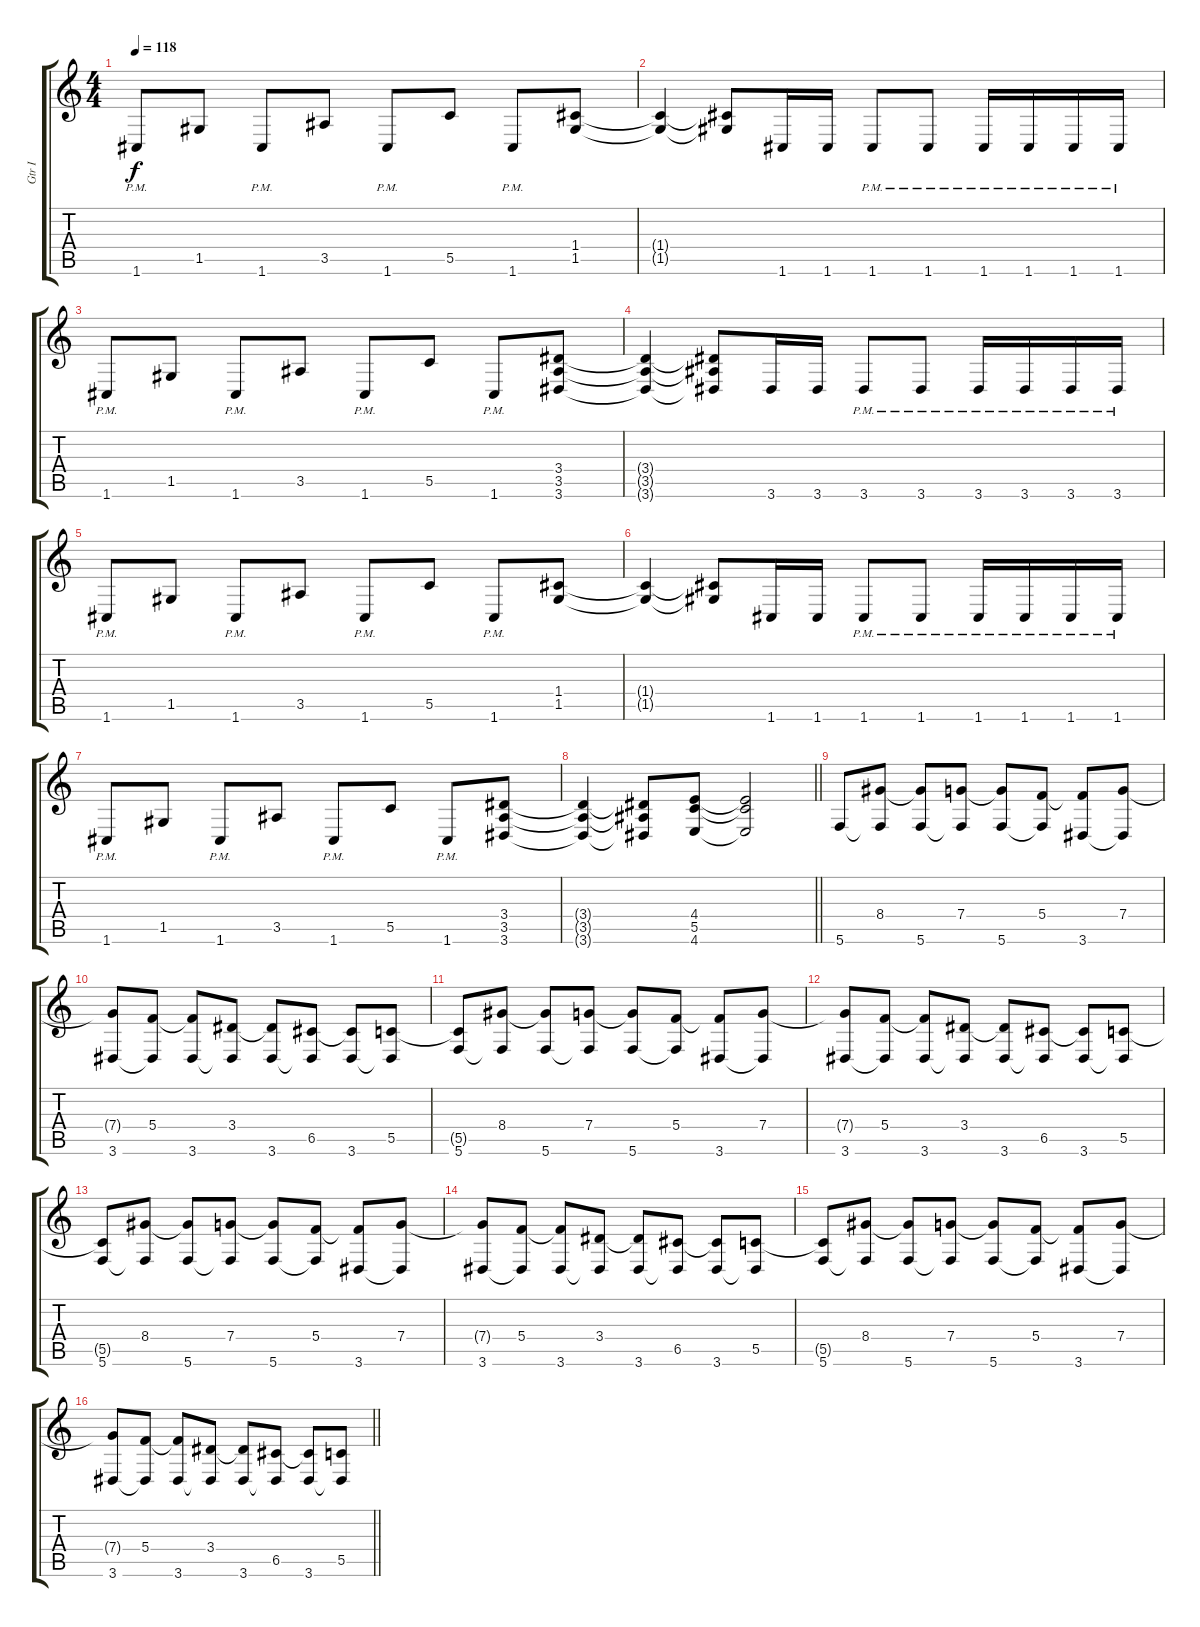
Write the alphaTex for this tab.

\track ("Gtr I" "Gtr I") {instrument distortionguitar}
\staff {score tabs}
\tuning (D4 A3 F3 C3 G2 C2) {hide}
\ts (4 4)
\tempo 118
\clef g2
\ks c
1.6{pm}.8{dy f} 1.5.8 1.6{pm}.8 3.5.8 1.6{pm}.8 5.5.8 1.6{pm}.8 (1.4 1.5).8 |
(1.4{t} 1.5{t}).4 (1.4{t} 1.5{t}).8 1.6.16 1.6.16 1.6{pm}.8 1.6{pm}.8 1.6{pm}.16 1.6{pm}.16 1.6{pm}.16 1.6{pm}.16 |
1.6{pm}.8 1.5.8 1.6{pm}.8 3.5.8 1.6{pm}.8 5.5.8 1.6{pm}.8 (3.4 3.5 3.6).8 |
(3.4{t} 3.5{t} 3.6{t}).4 (3.4{t} 3.5{t} 3.6{t}).8 3.6.16 3.6.16 3.6{pm}.8 3.6{pm}.8 3.6{pm}.16 3.6{pm}.16 3.6{pm}.16 3.6{pm}.16 |
1.6{pm}.8 1.5.8 1.6{pm}.8 3.5.8 1.6{pm}.8 5.5.8 1.6{pm}.8 (1.4 1.5).8 |
(1.4{t} 1.5{t}).4 (1.4{t} 1.5{t}).8 1.6.16 1.6.16 1.6{pm}.8 1.6{pm}.8 1.6{pm}.16 1.6{pm}.16 1.6{pm}.16 1.6{pm}.16 |
1.6{pm}.8 1.5.8 1.6{pm}.8 3.5.8 1.6{pm}.8 5.5.8 1.6{pm}.8 (3.4 3.5 3.6).8 |
\barLineRight lightlight
(3.4{t} 3.5{t} 3.6{t}).4 (3.4{t} 3.5{t} 3.6{t}).8 (4.4 5.5 4.6).8 (4.4{t} 5.5{t} 4.6{t}).2 |
5.6.8 (8.4 5.6{t}).8 (8.4{t} 5.6).8 (7.4 5.6{t}).8 (7.4{t} 5.6).8 (5.4 5.6{t}).8 (5.4{t} 3.6).8 (7.4 3.6{t}).8 |
(7.4{t} 3.6).8 (5.4 3.6{t}).8 (5.4{t} 3.6).8 (3.4 3.6{t}).8 (3.4{t} 3.6).8 (6.5 3.6{t}).8 (6.5{t} 3.6).8 (5.5 3.6{t}).8 |
(5.5{t} 5.6).8 (8.4 5.6{t}).8 (8.4{t} 5.6).8 (7.4 5.6{t}).8 (7.4{t} 5.6).8 (5.4 5.6{t}).8 (5.4{t} 3.6).8 (7.4 3.6{t}).8 |
(7.4{t} 3.6).8 (5.4 3.6{t}).8 (5.4{t} 3.6).8 (3.4 3.6{t}).8 (3.4{t} 3.6).8 (6.5 3.6{t}).8 (6.5{t} 3.6).8 (5.5 3.6{t}).8 |
(5.5{t} 5.6).8 (8.4 5.6{t}).8 (8.4{t} 5.6).8 (7.4 5.6{t}).8 (7.4{t} 5.6).8 (5.4 5.6{t}).8 (5.4{t} 3.6).8 (7.4 3.6{t}).8 |
(7.4{t} 3.6).8 (5.4 3.6{t}).8 (5.4{t} 3.6).8 (3.4 3.6{t}).8 (3.4{t} 3.6).8 (6.5 3.6{t}).8 (6.5{t} 3.6).8 (5.5 3.6{t}).8 |
(5.5{t} 5.6).8 (8.4 5.6{t}).8 (8.4{t} 5.6).8 (7.4 5.6{t}).8 (7.4{t} 5.6).8 (5.4 5.6{t}).8 (5.4{t} 3.6).8 (7.4 3.6{t}).8 |
\barLineRight lightlight
(7.4{t} 3.6).8 (5.4 3.6{t}).8 (5.4{t} 3.6).8 (3.4 3.6{t}).8 (3.4{t} 3.6).8 (6.5 3.6{t}).8 (6.5{t} 3.6).8 (5.5 3.6{t}).8
